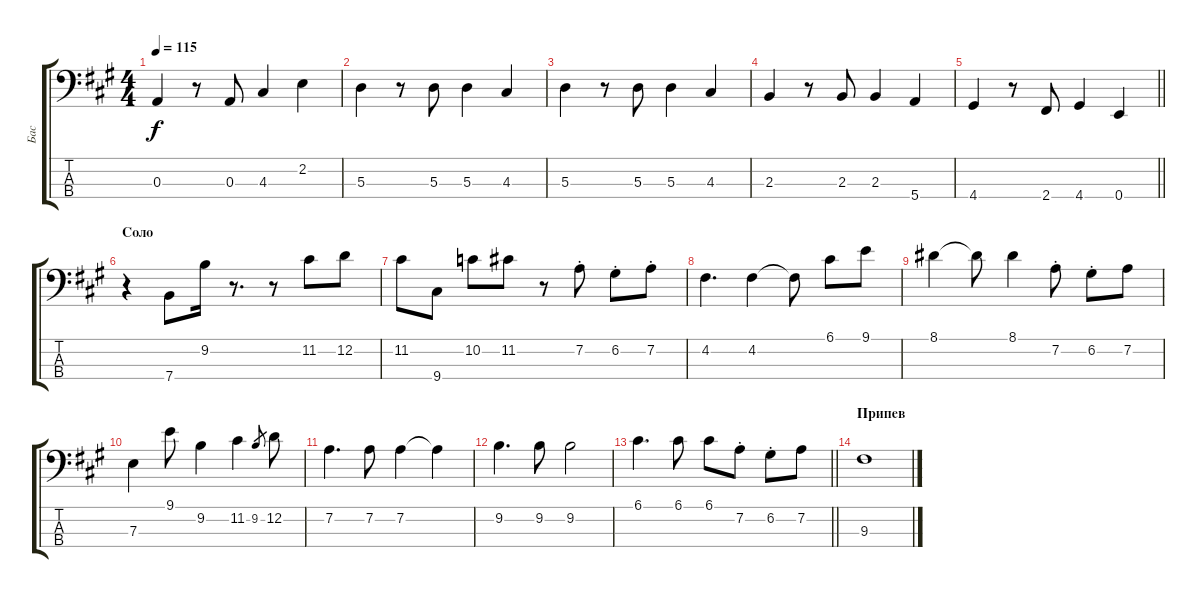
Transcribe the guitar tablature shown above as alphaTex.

\track ("Бас" "Бас") {instrument electricbassfinger}
\staff {score tabs}
\tuning (G2 D2 A1 E1) {hide}
\ts (4 4)
\tempo 115
\clef f4
\ks f#minor
0.3.4{dy f} r.8 0.3.8 4.3.4 2.2.4 |
5.3.4 r.8 5.3.8 5.3.4 4.3.4 |
5.3.4 r.8 5.3.8 5.3.4 4.3.4 |
2.3.4 r.8 2.3.8 2.3.4 5.4.4 |
\barLineRight lightlight
4.4.4 r.8 2.4.8 4.4.4 0.4.4 |
\section ("" "Соло")
r.4 7.4.8 9.2.16 r.8{d} r.8 11.2.8 12.2.8 |
11.2.8 9.4.8 10.2.8 11.2.8 r.8 7.2{st}.8 6.2{st}.8 7.2{st}.8 |
4.2.4{d} 4.2.4 4.2{t}.8 6.1.8 9.1.8 |
8.1.4 8.1{t}.8 8.1.4 7.2{st}.8 6.2{st}.8 7.2.8 |
7.3.4 9.1.8 9.2.4 11.2.4 9.2.8{gr} 12.2.8 |
7.2.4{d} 7.2.8 7.2.4 7.2{t}.4 |
9.2.4{d} 9.2.8 9.2.2 |
\barLineRight lightlight
6.1.4{d} 6.1.8 6.1.8 7.2{st}.8 6.2{st}.8 7.2.8 |
\section ("" "Припев")
9.3.1
